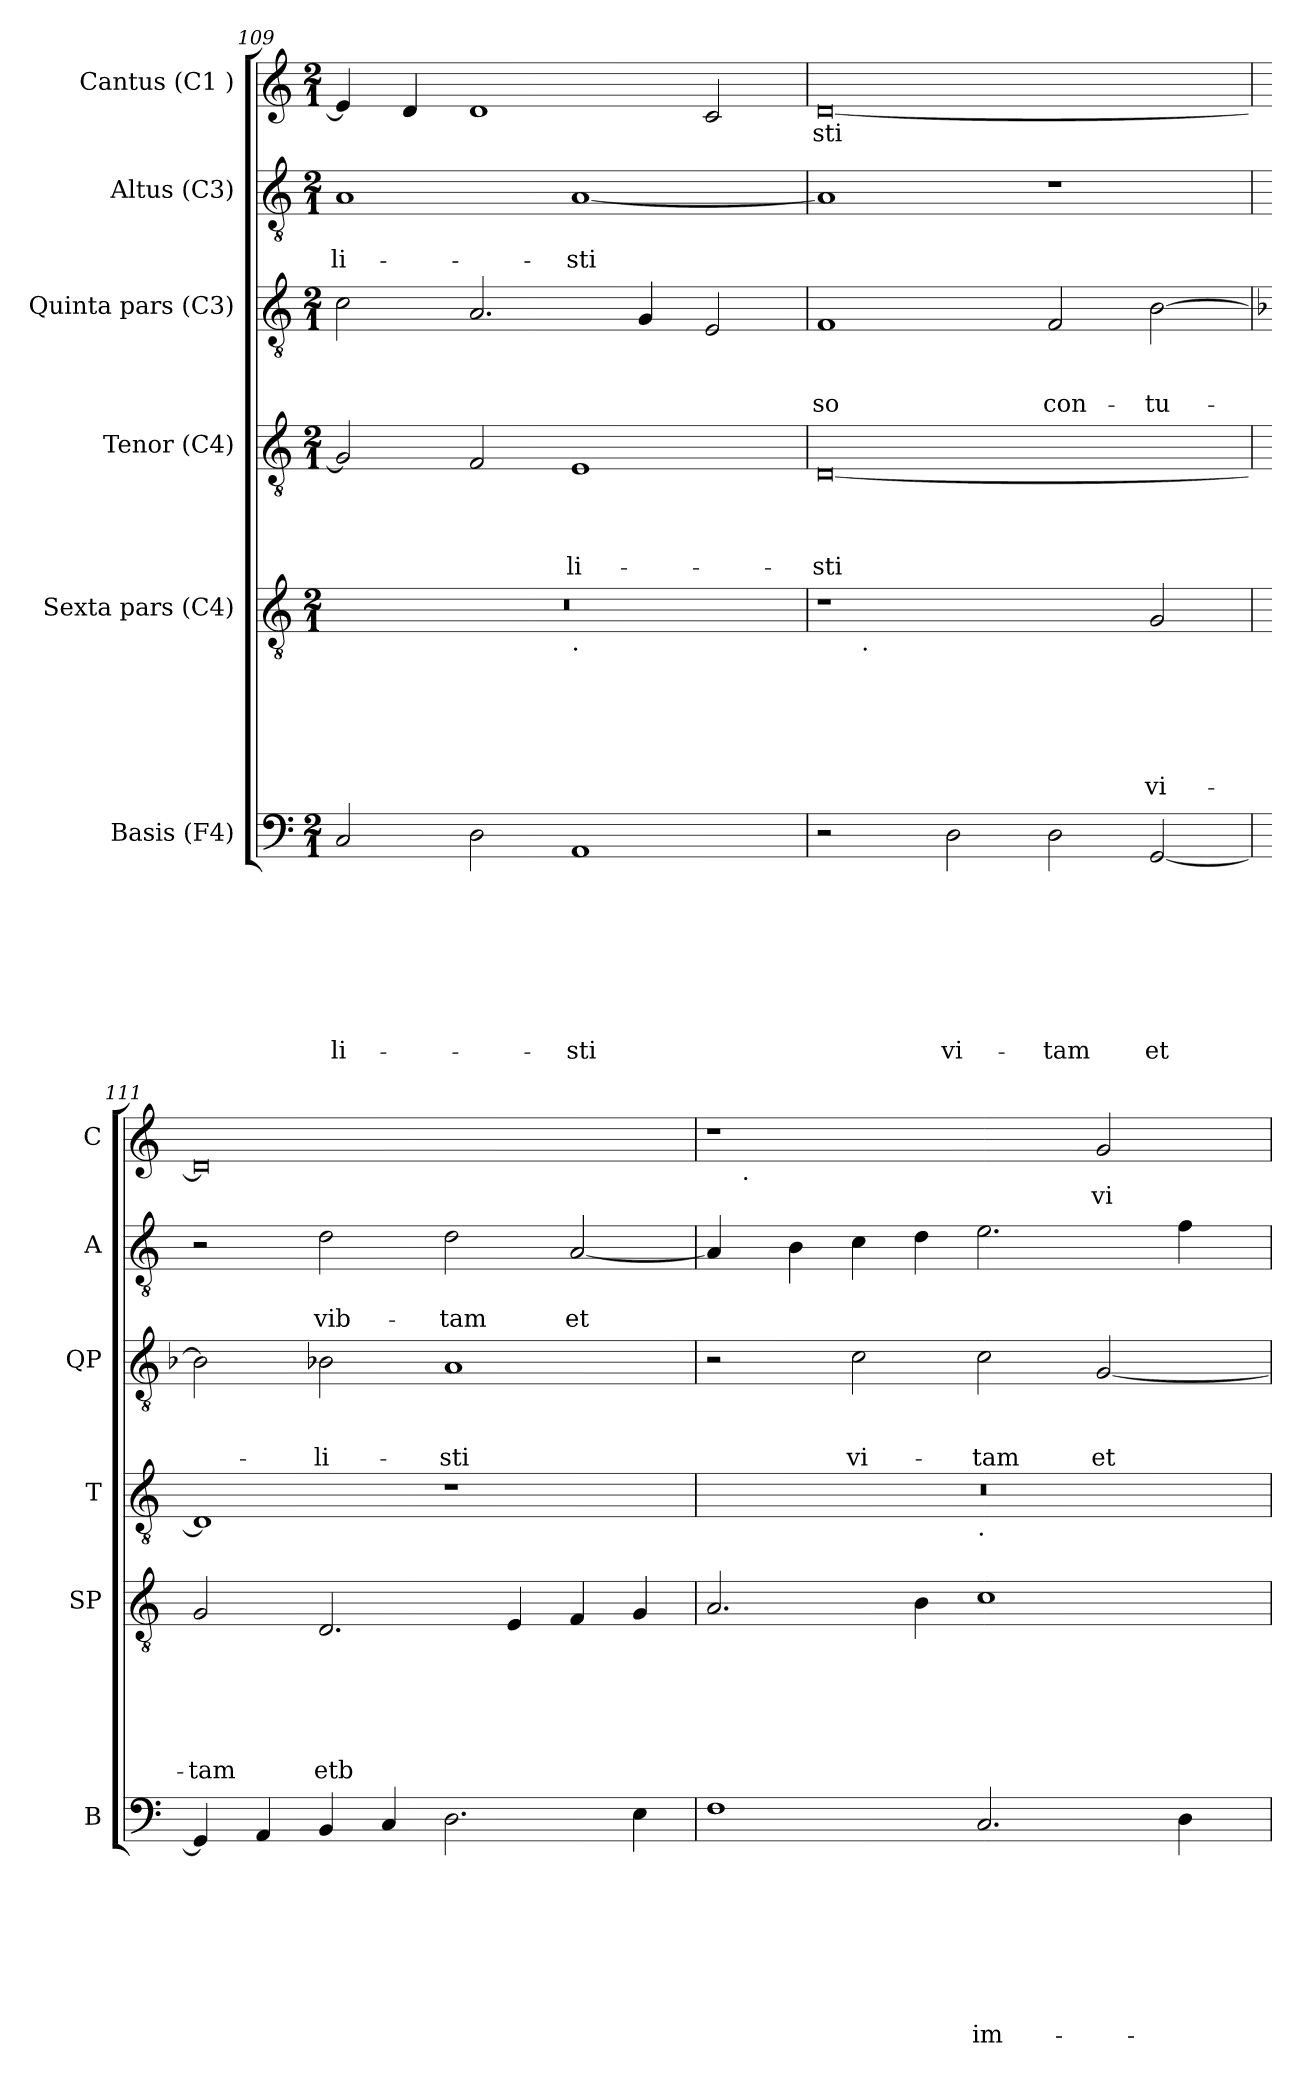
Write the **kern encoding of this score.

**kern	**text	**text	**text	**text	**text	**text	**text	**text	**kern	**text	**text	**text	**text	**text	**text	**kern	**text	**text	**text	**text	**kern	**text	**text	**text	**kern	**text	**text	**kern	**text
*part6	*part6	*part6	*part6	*part6	*part6	*part6	*part6	*part6	*part5	*part5	*part5	*part5	*part5	*part5	*part5	*part4	*part4	*part4	*part4	*part4	*part3	*part3	*part3	*part3	*part2	*part2	*part2	*part1	*part1
*staff6	*staff6	*staff6	*staff6	*staff6	*staff6	*staff6	*staff6	*staff6	*staff5	*staff5	*staff5	*staff5	*staff5	*staff5	*staff5	*staff4	*staff4	*staff4	*staff4	*staff4	*staff3	*staff3	*staff3	*staff3	*staff2	*staff2	*staff2	*staff1	*staff1
*I"Basis (F4)	*	*	*	*	*	*	*	*	*I"Sexta pars (C4)	*	*	*	*	*	*	*I"Tenor (C4)	*	*	*	*	*I"Quinta pars (C3)	*	*	*	*I"Altus (C3)	*	*	*I"Cantus (C1 )	*
*I'B	*	*	*	*	*	*	*	*	*I'SP	*	*	*	*	*	*	*I'T	*	*	*	*	*I'QP	*	*	*	*I'A	*	*	*I'C	*
*clefF4	*	*	*	*	*	*	*	*	*clefGv2	*	*	*	*	*	*	*clefGv2	*	*	*	*	*clefGv2	*	*	*	*clefGv2	*	*	*clefG2	*
*k[]	*	*	*	*	*	*	*	*	*k[]	*	*	*	*	*	*	*k[]	*	*	*	*	*k[]	*	*	*	*k[]	*	*	*k[]	*
*C:	*	*	*	*	*	*	*	*	*C:	*	*	*	*	*	*	*C:	*	*	*	*	*C:	*	*	*	*C:	*	*	*C:	*
*M2/1	*	*	*	*	*	*	*	*	*M2/1	*	*	*	*	*	*	*M2/1	*	*	*	*	*M2/1	*	*	*	*M2/1	*	*	*M2/1	*
=109	=109	=109	=109	=109	=109	=109	=109	=109	=109	=109	=109	=109	=109	=109	=109	=109	=109	=109	=109	=109	=109	=109	=109	=109	=109	=109	=109	=109	=109
!	!	!	!	!	!	!	!	!LO:LY:b	!	!	!	!	!	!	!	!	!	!	!	!	!	!	!	!	!	!	!LO:LY:b:rj	!	!
*	*	*	*	*	*	*	*	*	*^	*	*	*	*	*	*	*	*	*	*	*	*	*	*	*	*	*	*	*	*
2C/	.	.	.	.	.	.	.	-li-	0r	1ryy	.	.	.	.	.	.	2G/]	.	.	.	.	2c\	.	.	.	1A	.	-li-	4e/]	.
.	.	.	.	.	.	.	.	.	.	.	.	.	.	.	.	.	.	.	.	.	.	.	.	.	.	.	.	.	4d/	.
2D\	.	.	.	.	.	.	.	.	.	.	.	.	.	.	.	.	2F/	.	.	.	.	2.A/	.	.	.	.	.	.	1d	.
!	!	!	!	!	!	!	!	!	!	!LO:TX:b:t=.	!	!	!	!	!	!	!	!	!	!	!	!	!	!	!	!	!	!	!	!
!	!	!	!	!	!	!	!	!LO:LY:b	!	!	!	!	!	!	!	!	!	!	!	!	!LO:LY:b:rj	!	!	!	!	!	!	!LO:LY:b	!	!
1AA	.	.	.	.	.	.	.	-sti	.	1ryy	.	.	.	.	.	.	1E	.	.	.	-li-	.	.	.	.	[<1A	.	-sti	.	.
.	.	.	.	.	.	.	.	.	.	.	.	.	.	.	.	.	.	.	.	.	.	4G/	.	.	.	.	.	.	.	.
.	.	.	.	.	.	.	.	.	.	.	.	.	.	.	.	.	.	.	.	.	.	2E/	.	.	.	.	.	.	2c/	.
=110	=110	=110	=110	=110	=110	=110	=110	=110	=110	=110	=110	=110	=110	=110	=110	=110	=110	=110	=110	=110	=110	=110	=110	=110	=110	=110	=110	=110	=110	=110
!	!	!	!	!	!	!	!	!	!	!	!	!	!	!	!	!	!	!	!	!	!LO:LY:b	!	!	!	!LO:LY:b	!	!	!	!	!LO:LY:b
2r	.	.	.	.	.	.	.	.	1r	8ryy	.	.	.	.	.	.	[<0D	.	.	.	-sti	1F	.	.	-so	1A]	.	.	[<0d	-sti
!	!	!	!	!	!	!	!	!	!	!LO:TX:b:t=.	!	!	!	!	!	!	!	!	!	!	!	!	!	!	!	!	!	!	!	!
.	.	.	.	.	.	.	.	.	.	1...ryy	.	.	.	.	.	.	.	.	.	.	.	.	.	.	.	.	.	.	.	.
!	!	!	!	!	!	!	!	!LO:LY:b	!	!	!	!	!	!	!	!	!	!	!	!	!	!	!	!	!	!	!	!	!	!
2D\	.	.	.	.	.	.	.	vi-	.	.	.	.	.	.	.	.	.	.	.	.	.	.	.	.	.	.	.	.	.	.
!	!	!	!	!	!	!	!	!LO:LY:b	!	!	!	!	!	!	!	!	!	!	!	!	!	!	!	!	!LO:LY:b	!	!	!	!	!
2D\	.	.	.	.	.	.	.	-tam	2ryy	.	.	.	.	.	.	.	.	.	.	.	.	2F/	.	.	con-	1r	.	.	.	.
!	!	!	!	!	!	!	!	!LO:LY:b	!	!	!	!	!	!	!	!LO:LY:b	!	!	!	!	!	!	!	!	!LO:LY:b	!	!	!	!	!
[<2GG/	.	.	.	.	.	.	.	et	2G/	.	.	.	.	.	.	vi-	.	.	.	.	.	[>2B\	.	.	-tu-	.	.	.	.	.
*	*	*	*	*	*	*	*	*	*v	*v	*	*	*	*	*	*	*	*	*	*	*	*	*	*	*	*	*	*	*	*
=111	=111	=111	=111	=111	=111	=111	=111	=111	=111	=111	=111	=111	=111	=111	=111	=111	=111	=111	=111	=111	=111	=111	=111	=111	=111	=111	=111	=111	=111
*	*	*	*	*	*	*	*	*	*	*	*	*	*	*	*	*	*	*	*	*	*k[b-]	*	*	*	*	*	*	*	*
*	*	*	*	*	*	*	*	*	*	*	*	*	*	*	*	*	*	*	*	*	*F:	*	*	*	*	*	*	*	*
*	*	*	*	*	*	*	*	*	*^	*	*	*	*	*	*	*	*	*	*	*	*	*	*	*	*	*	*	*	*
!	!	!	!	!	!	!	!	!	!	!	!	!	!	!	!	!LO:LY:b	!	!	!	!	!	!	!	!	!	!	!	!	!	!
*	*	*	*	*	*	*	*	*	*v	*v	*	*	*	*	*	*	*	*	*	*	*	*	*	*	*	*	*	*	*	*
4GG/]	.	.	.	.	.	.	.	.	2G/	.	.	.	.	.	-tam	1D]	.	.	.	.	2B\]	.	.	.	2r	.	.	0d]	.
4AA/	.	.	.	.	.	.	.	.	.	.	.	.	.	.	.	.	.	.	.	.	.	.	.	.	.	.	.	.	.
!	!	!	!	!	!	!	!	!	!	!	!	!	!	!	!LO:LY:b	!	!	!	!	!	!	!	!	!LO:LY:b	!	!	!LO:LY:b	!	!
4BB/	.	.	.	.	.	.	.	.	2.D/	.	.	.	.	.	etb	.	.	.	.	.	2B-\	.	.	-li-	2d\	.	vib-	.	.
4C/	.	.	.	.	.	.	.	.	.	.	.	.	.	.	.	.	.	.	.	.	.	.	.	.	.	.	.	.	.
!	!	!	!	!	!	!	!	!	!	!	!	!	!	!	!	!	!	!	!	!	!	!	!	!LO:LY:b	!	!	!LO:LY:b	!	!
2.D\	.	.	.	.	.	.	.	.	.	.	.	.	.	.	.	1r	.	.	.	.	1A	.	.	-sti	2d\	.	-tam	.	.
.	.	.	.	.	.	.	.	.	4E/	.	.	.	.	.	.	.	.	.	.	.	.	.	.	.	.	.	.	.	.
!	!	!	!	!	!	!	!	!	!	!	!	!	!	!	!	!	!	!	!	!	!	!	!	!	!	!	!LO:LY:b	!	!
.	.	.	.	.	.	.	.	.	4F/	.	.	.	.	.	.	.	.	.	.	.	.	.	.	.	[<2A/	.	et	.	.
4E\	.	.	.	.	.	.	.	.	4G/	.	.	.	.	.	.	.	.	.	.	.	.	.	.	.	.	.	.	.	.
=112	=112	=112	=112	=112	=112	=112	=112	=112	=112	=112	=112	=112	=112	=112	=112	=112	=112	=112	=112	=112	=112	=112	=112	=112	=112	=112	=112	=112	=112
*	*	*	*	*	*	*	*	*	*	*	*	*	*	*	*	*^	*	*	*	*	*	*	*	*	*	*	*	*^	*
1F	.	.	.	.	.	.	.	.	2.A/	.	.	.	.	.	.	0r	1ryy	.	.	.	.	2r	.	.	.	4A/]	.	.	1r	16.ryy	.
!	!	!	!	!	!	!	!	!	!	!	!	!	!	!	!	!	!	!	!	!	!	!	!	!	!	!	!	!	!	!LO:TX:b:t=.	!
.	.	.	.	.	.	.	.	.	.	.	.	.	.	.	.	.	.	.	.	.	.	.	.	.	.	.	.	.	.	1ryy	.
.	.	.	.	.	.	.	.	.	.	.	.	.	.	.	.	.	.	.	.	.	.	.	.	.	.	4B\	.	.	.	.	.
!	!	!	!	!	!	!	!	!	!	!	!	!	!	!	!	!	!	!	!	!	!	!	!	!	!LO:LY:b	!	!	!	!	!	!
.	.	.	.	.	.	.	.	.	.	.	.	.	.	.	.	.	.	.	.	.	.	2c\	.	.	vi-	4c\	.	.	.	.	.
.	.	.	.	.	.	.	.	.	4B\	.	.	.	.	.	.	.	.	.	.	.	.	.	.	.	.	4d\	.	.	.	.	.
!	!	!	!	!	!	!	!	!	!	!	!	!	!	!	!	!	!LO:TX:b:t=.	!	!	!	!	!	!	!	!	!	!	!	!	!	!
!	!	!	!	!	!	!	!	!LO:LY:b	!	!	!	!	!	!	!	!	!	!	!	!	!	!	!	!	!LO:LY:b	!	!	!	!	!	!
2.C/	.	.	.	.	.	.	.	im-	1c	.	.	.	.	.	.	.	1ryy	.	.	.	.	2c\	.	.	-tam	2.e\	.	.	2ryy	.	.
.	.	.	.	.	.	.	.	.	.	.	.	.	.	.	.	.	.	.	.	.	.	.	.	.	.	.	.	.	.	2ryy	.
!	!	!	!	!	!	!	!	!	!	!	!	!	!	!	!	!	!	!	!	!	!	!	!	!	!LO:LY:b	!	!	!	!	!	!LO:LY:b
.	.	.	.	.	.	.	.	.	.	.	.	.	.	.	.	.	.	.	.	.	.	[<2G/	.	.	et	.	.	.	2g/	.	vi-
.	.	.	.	.	.	.	.	.	.	.	.	.	.	.	.	.	.	.	.	.	.	.	.	.	.	.	.	.	.	4ryy	.
4D\	.	.	.	.	.	.	.	.	.	.	.	.	.	.	.	.	.	.	.	.	.	.	.	.	.	4f\	.	.	.	.	.
.	.	.	.	.	.	.	.	.	.	.	.	.	.	.	.	.	.	.	.	.	.	.	.	.	.	.	.	.	.	8ryy	.
.	.	.	.	.	.	.	.	.	.	.	.	.	.	.	.	.	.	.	.	.	.	.	.	.	.	.	.	.	.	32ryy	.
*	*	*	*	*	*	*	*	*	*	*	*	*	*	*	*	*v	*v	*	*	*	*	*	*	*	*	*	*	*	*v	*v	*
=	=	=	=	=	=	=	=	=	=	=	=	=	=	=	=	=	=	=	=	=	=	=	=	=	=	=	=	=	=
*-	*-	*-	*-	*-	*-	*-	*-	*-	*-	*-	*-	*-	*-	*-	*-	*-	*-	*-	*-	*-	*-	*-	*-	*-	*-	*-	*-	*-	*-
